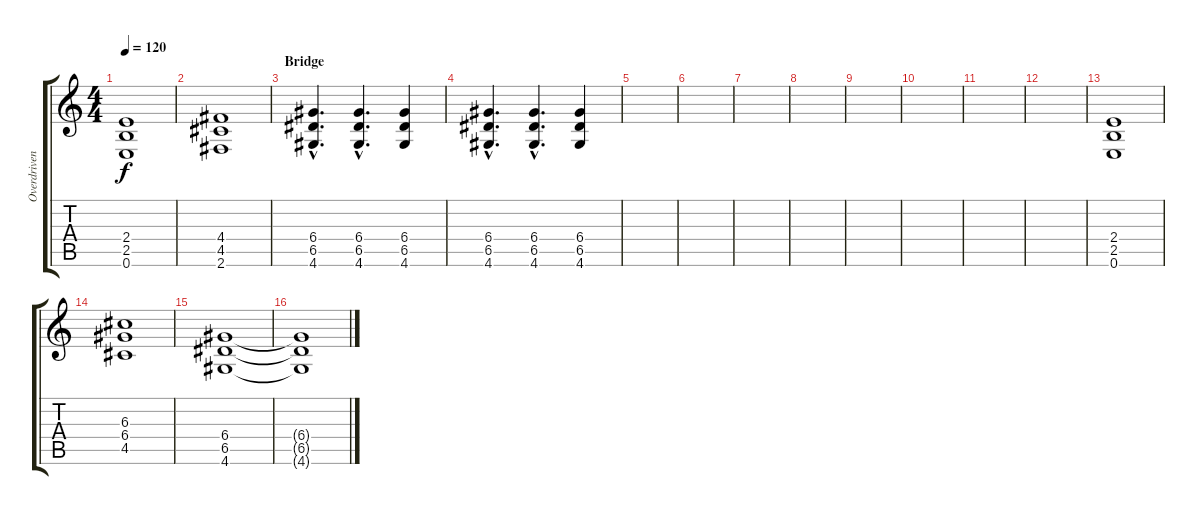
\track ("Overdriven Guitar" "Overdriven") {instrument overdrivenguitar}
\staff {score tabs}
\tuning (E4 B3 G3 D3 A2 E2) {hide}
\ts (4 4)
\tempo 120
\clef g2
\ks c
(2.4 2.5 0.6).1{dy f} |
(4.4 4.5 2.6).1 |
\section ("" "Bridge")
(6.4{hac} 6.5{hac} 4.6{hac}).4{d} (6.4{hac} 6.5{hac} 4.6{hac}).4{d} (6.4 6.5 4.6).4 |
(6.4{hac} 6.5{hac} 4.6{hac}).4{d} (6.4{hac} 6.5{hac} 4.6{hac}).4{d} (6.4 6.5 4.6).4 |
|
|
|
|
|
|
|
|
(2.4 2.5 0.6).1 |
(6.3 6.4 4.5).1 |
(6.4 6.5 4.6).1 |
(6.4{t} 6.5{t} 4.6{t}).1
